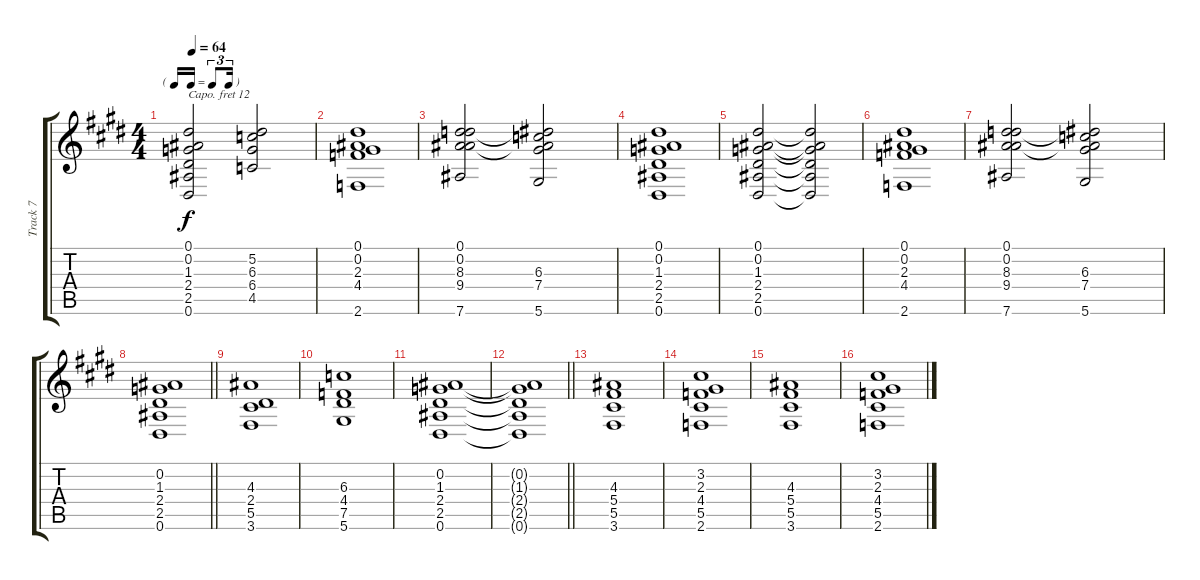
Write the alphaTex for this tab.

\track ("Track 7" "Track 7") {instrument stringensemble1}
\staff {score tabs}
\capo 12
\tuning (Eb4 Bb3 Gb3 Db3 Ab2 Eb2) {hide}
\ts (4 4)
\tf triplet16th
\tempo 64
\clef g2
\ks e
(0.1 0.2 1.3 2.4 2.5 0.6).2{dy f} (5.2 6.3 6.4 4.5).2 |
(0.1 0.2 2.3 4.4 2.6).1 |
(0.1 0.2 8.3 9.4 7.6).2 (0.1{t} 0.2{t} 6.3 7.4 5.6).2 |
(0.1 0.2 1.3 2.4 2.5 0.6).1 |
(0.1 0.2 1.3 2.4 2.5 0.6).2 (0.1{t} 0.2{t} 1.3{t} 2.4{t} 2.5{t} 0.6{t}).2 |
(0.1 0.2 2.3 4.4 2.6).1 |
(0.1 0.2 8.3 9.4 7.6).2 (0.1{t} 0.2{t} 6.3 7.4 5.6).2 |
\barLineRight lightlight
(0.2 1.3 2.4 2.5 0.6).1 |
(4.3 2.4 5.5 3.6).1 |
(6.3 4.4 7.5 5.6).1 |
(0.2 1.3 2.4 2.5 0.6).1 |
\barLineRight lightlight
(0.2{t} 1.3{t} 2.4{t} 2.5{t} 0.6{t}).1 |
(4.3 5.4 5.5 3.6).1 |
(3.2 2.3 4.4 5.5 2.6).1 |
(4.3 5.4 5.5 3.6).1 |
(3.2 2.3 4.4 5.5 2.6).1
